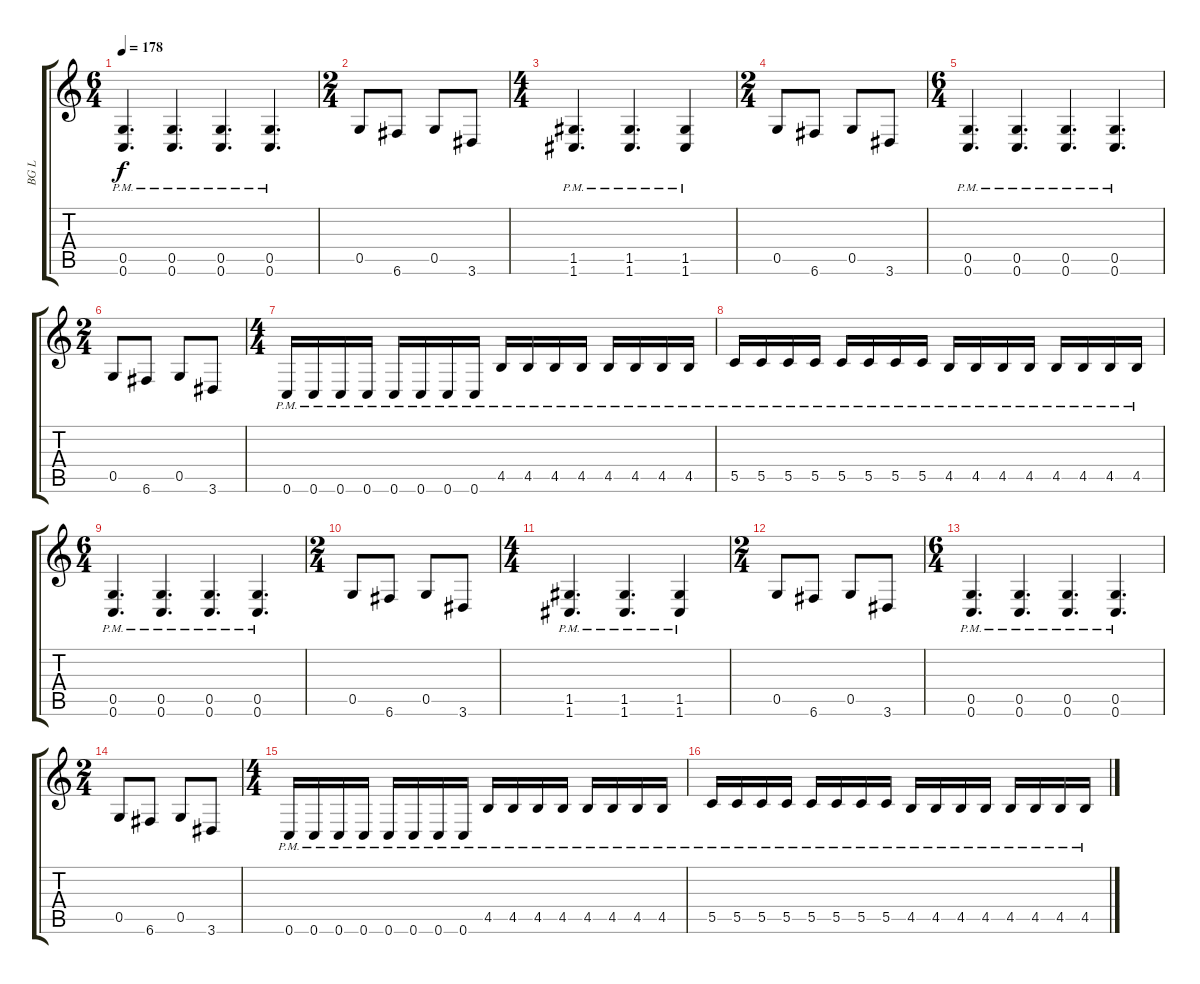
\track ("BG L" "BG L") {instrument distortionguitar}
\staff {score tabs}
\tuning (D4 A3 F3 C3 G2 C2) {hide}
\ts (6 4)
\tempo 178
\clef g2
\ks c
(0.5{pm} 0.6{pm}).4{d dy f} (0.5{pm} 0.6{pm}).4{d} (0.5{pm} 0.6{pm}).4{d} (0.5{pm} 0.6{pm}).4{d} |
\ts (2 4)
0.5.8 6.6.8 0.5.8 3.6.8 |
\ts (4 4)
(1.5{pm} 1.6{pm}).4{d} (1.5{pm} 1.6{pm}).4{d} (1.5{pm} 1.6{pm}).4 |
\ts (2 4)
0.5.8 6.6.8 0.5.8 3.6.8 |
\ts (6 4)
(0.5{pm} 0.6{pm}).4{d} (0.5{pm} 0.6{pm}).4{d} (0.5{pm} 0.6{pm}).4{d} (0.5{pm} 0.6{pm}).4{d} |
\ts (2 4)
0.5.8 6.6.8 0.5.8 3.6.8 |
\ts (4 4)
0.6{pm}.16 0.6{pm}.16 0.6{pm}.16 0.6{pm}.16 0.6{pm}.16 0.6{pm}.16 0.6{pm}.16 0.6{pm}.16 4.5{pm}.16 4.5{pm}.16 4.5{pm}.16 4.5{pm}.16 4.5{pm}.16 4.5{pm}.16 4.5{pm}.16 4.5{pm}.16 |
5.5{pm}.16 5.5{pm}.16 5.5{pm}.16 5.5{pm}.16 5.5{pm}.16 5.5{pm}.16 5.5{pm}.16 5.5{pm}.16 4.5{pm}.16 4.5{pm}.16 4.5{pm}.16 4.5{pm}.16 4.5{pm}.16 4.5{pm}.16 4.5{pm}.16 4.5{pm}.16 |
\ts (6 4)
(0.5{pm} 0.6{pm}).4{d} (0.5{pm} 0.6{pm}).4{d} (0.5{pm} 0.6{pm}).4{d} (0.5{pm} 0.6{pm}).4{d} |
\ts (2 4)
0.5.8 6.6.8 0.5.8 3.6.8 |
\ts (4 4)
(1.5{pm} 1.6{pm}).4{d} (1.5{pm} 1.6{pm}).4{d} (1.5{pm} 1.6{pm}).4 |
\ts (2 4)
0.5.8 6.6.8 0.5.8 3.6.8 |
\ts (6 4)
(0.5{pm} 0.6{pm}).4{d} (0.5{pm} 0.6{pm}).4{d} (0.5{pm} 0.6{pm}).4{d} (0.5{pm} 0.6{pm}).4{d} |
\ts (2 4)
0.5.8 6.6.8 0.5.8 3.6.8 |
\ts (4 4)
0.6{pm}.16 0.6{pm}.16 0.6{pm}.16 0.6{pm}.16 0.6{pm}.16 0.6{pm}.16 0.6{pm}.16 0.6{pm}.16 4.5{pm}.16 4.5{pm}.16 4.5{pm}.16 4.5{pm}.16 4.5{pm}.16 4.5{pm}.16 4.5{pm}.16 4.5{pm}.16 |
5.5{pm}.16 5.5{pm}.16 5.5{pm}.16 5.5{pm}.16 5.5{pm}.16 5.5{pm}.16 5.5{pm}.16 5.5{pm}.16 4.5{pm}.16 4.5{pm}.16 4.5{pm}.16 4.5{pm}.16 4.5{pm}.16 4.5{pm}.16 4.5{pm}.16 4.5{pm}.16
